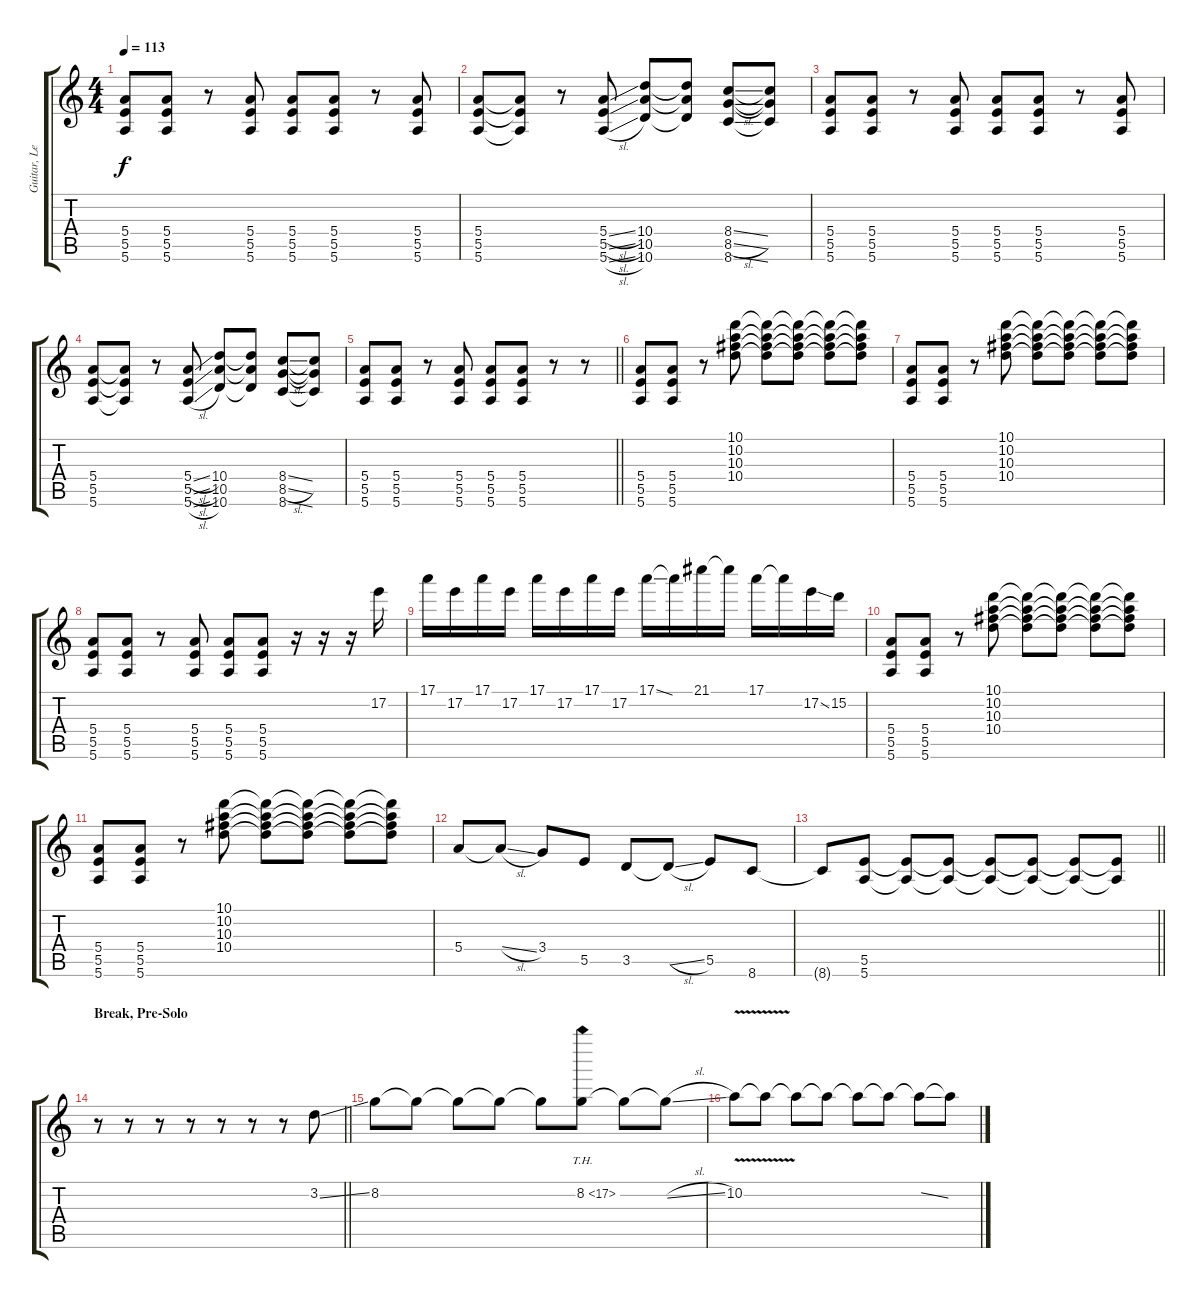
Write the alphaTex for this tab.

\track ("Guitar, Lead (Open E)" "Guitar, Le") {mute instrument overdrivenguitar}
\staff {score tabs}
\tuning (E4 B3 Ab3 E3 B2 E2) {hide}
\ts (4 4)
\tempo 113
\clef g2
\ks c
(5.4 5.5 5.6).8{dy f} (5.4 5.5 5.6).8 r.8 (5.4 5.5 5.6).8 (5.4 5.5 5.6).8 (5.4 5.5 5.6).8 r.8 (5.4 5.5 5.6).8 |
(5.4 5.5 5.6).8 (5.4{t} 5.5{t} 5.6{t}).8 r.8 (5.4{sl} 5.5{sl} 5.6{sl}).8 (10.4 10.5 10.6).8 (10.4{t} 10.5{t} 10.6{t}).8 (8.4{ss} 8.5{sl} 8.6{ss}).8 (8.4{t} 8.5{t} 8.6{t}).8 |
(5.4 5.5 5.6).8 (5.4 5.5 5.6).8 r.8 (5.4 5.5 5.6).8 (5.4 5.5 5.6).8 (5.4 5.5 5.6).8 r.8 (5.4 5.5 5.6).8 |
(5.4 5.5 5.6).8 (5.4{t} 5.5{t} 5.6{t}).8 r.8 (5.4{sl} 5.5{sl} 5.6{sl}).8 (10.4 10.5 10.6).8 (10.4{t} 10.5{t} 10.6{t}).8 (8.4{ss} 8.5{sl} 8.6{ss}).8 (8.4{t} 8.5{t} 8.6{t}).8 |
\barLineRight lightlight
(5.4 5.5 5.6).8 (5.4 5.5 5.6).8 r.8 (5.4 5.5 5.6).8 (5.4 5.5 5.6).8 (5.4 5.5 5.6).8 r.8 r.8 |
(5.4 5.5 5.6).8 (5.4 5.5 5.6).8 r.8 (10.1 10.2 10.3 10.4).8 (10.1{t} 10.2{t} 10.3{t} 10.4{t}).8 (10.1{t} 10.2{t} 10.3{t} 10.4{t}).8 (10.1{t} 10.2{t} 10.3{t} 10.4{t}).8 (10.1{t} 10.2{t} 10.3{t} 10.4{t}).8 |
(5.4 5.5 5.6).8 (5.4 5.5 5.6).8 r.8 (10.1 10.2 10.3 10.4).8 (10.1{t} 10.2{t} 10.3{t} 10.4{t}).8 (10.1{t} 10.2{t} 10.3{t} 10.4{t}).8 (10.1{t} 10.2{t} 10.3{t} 10.4{t}).8 (10.1{t} 10.2{t} 10.3{t} 10.4{t}).8 |
(5.4 5.5 5.6).8 (5.4 5.5 5.6).8 r.8 (5.4 5.5 5.6).8 (5.4 5.5 5.6).8 (5.4 5.5 5.6).8 r.16 r.16 r.16 17.2.16 |
17.1.16 17.2.16 17.1.16 17.2.16 17.1.16 17.2.16 17.1.16 17.2.16 17.1{ss}.16 17.1{t}.16 21.1.16 21.1{t}.16 17.1.16 17.1{t}.16 17.2{ss}.16 15.2.16 |
(5.4 5.5 5.6).8 (5.4 5.5 5.6).8 r.8 (10.1 10.2 10.3 10.4).8 (10.1{t} 10.2{t} 10.3{t} 10.4{t}).8 (10.1{t} 10.2{t} 10.3{t} 10.4{t}).8 (10.1{t} 10.2{t} 10.3{t} 10.4{t}).8 (10.1{t} 10.2{t} 10.3{t} 10.4{t}).8 |
(5.4 5.5 5.6).8 (5.4 5.5 5.6).8 r.8 (10.1 10.2 10.3 10.4).8 (10.1{t} 10.2{t} 10.3{t} 10.4{t}).8 (10.1{t} 10.2{t} 10.3{t} 10.4{t}).8 (10.1{t} 10.2{t} 10.3{t} 10.4{t}).8 (10.1{t} 10.2{t} 10.3{t} 10.4{t}).8 |
5.4.8 5.4{sl t}.8 3.4.8 5.5.8 3.5.8 3.5{sl t}.8 5.5.8 8.6.8 |
\barLineRight lightlight
8.6{t}.8 (5.5 5.6).8 (5.5{t} 5.6{t}).8 (5.5{t} 5.6{t}).8 (5.5{t} 5.6{t}).8 (5.5{t} 5.6{t}).8 (5.5{t} 5.6{t}).8 (5.5{t} 5.6{t}).8 |
\section ("" "Break, Pre-Solo")
\barLineRight lightlight
r.8{volume 4} r.8 r.8 r.8 r.8 r.8 r.8 3.2{ss}.8{volume 16} |
8.2.8 8.2{t}.8 8.2{t}.8 8.2{t}.8 8.2{t}.8 8.2{th 9}.8 8.2{t}.8 8.2{sl t}.8 |
10.2{v}.8 10.2{t}.8 10.2{t}.8 10.2{t}.8 10.2{t}.8 10.2{t}.8 10.2{ss t}.8 10.2{t}.8
